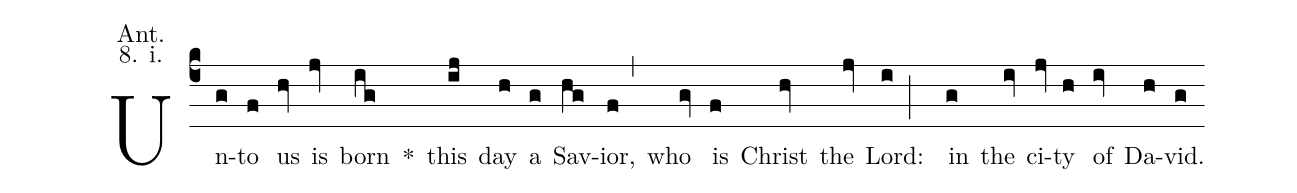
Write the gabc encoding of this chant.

annotation: Ant.;
annotation: 8. i.;
%%
(c4) Un(g)to(f) us(hv) is(jv) born(ig) <sp>*</sp>() this(ij) day(h) a(g) Sav(hg)ior,(f,) who(gv) is(f) Christ(hv) the(jv) Lord:(i;) in(g) the(iv) ci(jv)ty(h) of(iv) Da(h)vid.(g)
